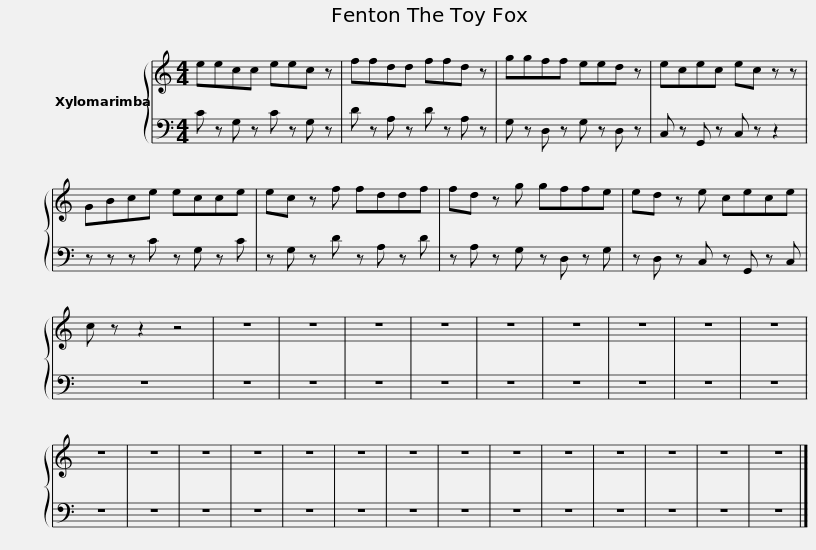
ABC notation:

X:1
%%score { 1 | 2 }
L:1/8
M:4/4
I:linebreak $
K:C
V:1 treble
V:2 bass
V:1
 eecc eec z | ffdd ffd z | ggff eed z | ecec ec z z | GBce ecce |$ %5
 ec z f fddf | fd z g gffe | ed z e cece | c z z2 z4 | z8 | %10
 z8 | z8 | z8 | z8 | z8 |$ %15
 z8 | z8 | z8 | z8 | z8 | %20
 z8 | z8 | z8 | z8 | z8 | %25
 z8 | z8 | z8 | z8 | z8 | %30
 z8 | z8 |] %32
V:2
 C z G, z C z G, z | D z A, z D z A, z | G, z D, z G, z D, z | C, z G,, z C, z z2 | z z z C z G, z C |$ %5
 z G, z D z A, z D | z A, z G, z D, z G, | z D, z C, z G,, z C, | z8 | z8 | %10
 z8 | z8 | z8 | z8 | z8 |$ %15
 z8 | z8 | z8 | z8 | z8 | %20
 z8 | z8 | z8 | z8 | z8 | %25
 z8 | z8 | z8 | z8 | z8 | %30
 z8 | z8 |] %32
